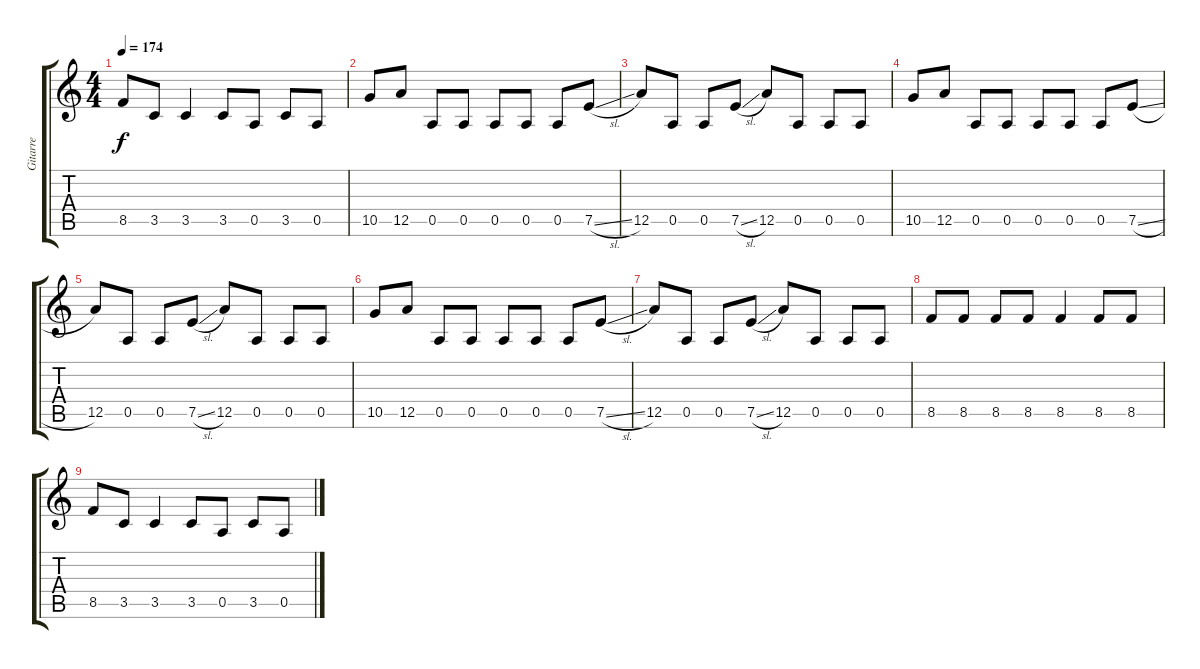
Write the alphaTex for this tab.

\track ("Gitarre" "Gitarre") {instrument distortionguitar}
\staff {score tabs}
\tuning (E4 B3 G3 D3 A2 E2) {hide}
\ts (4 4)
\tempo 174
\clef g2
\ks c
8.5.8{dy f} 3.5.8 3.5.4 3.5.8 0.5.8 3.5.8 0.5.8 |
10.5.8 12.5.8 0.5.8 0.5.8 0.5.8 0.5.8 0.5.8 7.5{sl}.8 |
12.5.8 0.5.8 0.5.8 7.5{sl}.8 12.5.8 0.5.8 0.5.8 0.5.8 |
10.5.8 12.5.8 0.5.8 0.5.8 0.5.8 0.5.8 0.5.8 7.5{sl}.8 |
12.5.8 0.5.8 0.5.8 7.5{sl}.8 12.5.8 0.5.8 0.5.8 0.5.8 |
10.5.8 12.5.8 0.5.8 0.5.8 0.5.8 0.5.8 0.5.8 7.5{sl}.8 |
12.5.8 0.5.8 0.5.8 7.5{sl}.8 12.5.8 0.5.8 0.5.8 0.5.8 |
8.5.8 8.5.8 8.5.8 8.5.8 8.5.4 8.5.8 8.5.8 |
8.5.8 3.5.8 3.5.4 3.5.8 0.5.8 3.5.8 0.5.8
